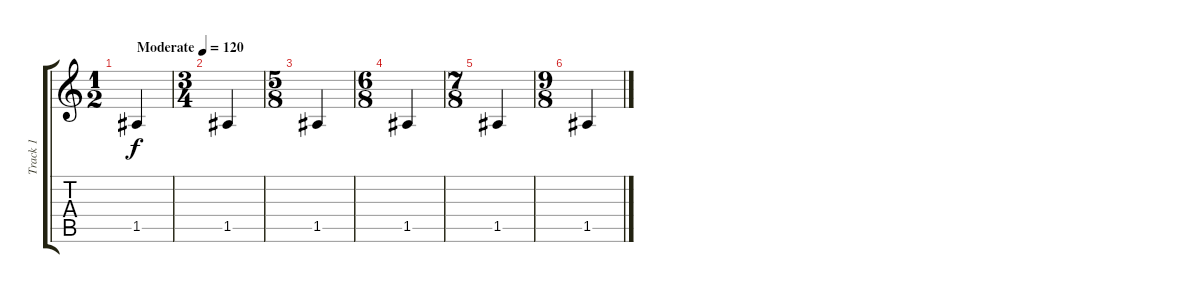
\track ("Track 1" "Track 1") {instrument acousticguitarsteel}
\staff {score tabs}
\tuning (E4 B3 G3 D3 A2 E2) {hide}
\ts (1 2)
\tempo (120 "Moderate")
\clef g2
\ks c
1.5.4{dy f instrument acousticguitarsteel} |
\ts (3 4)
1.5.4 |
\ts (5 8)
1.5.4 |
\ts (6 8)
1.5.4 |
\ts (7 8)
1.5.4 |
\ts (9 8)
1.5.4
